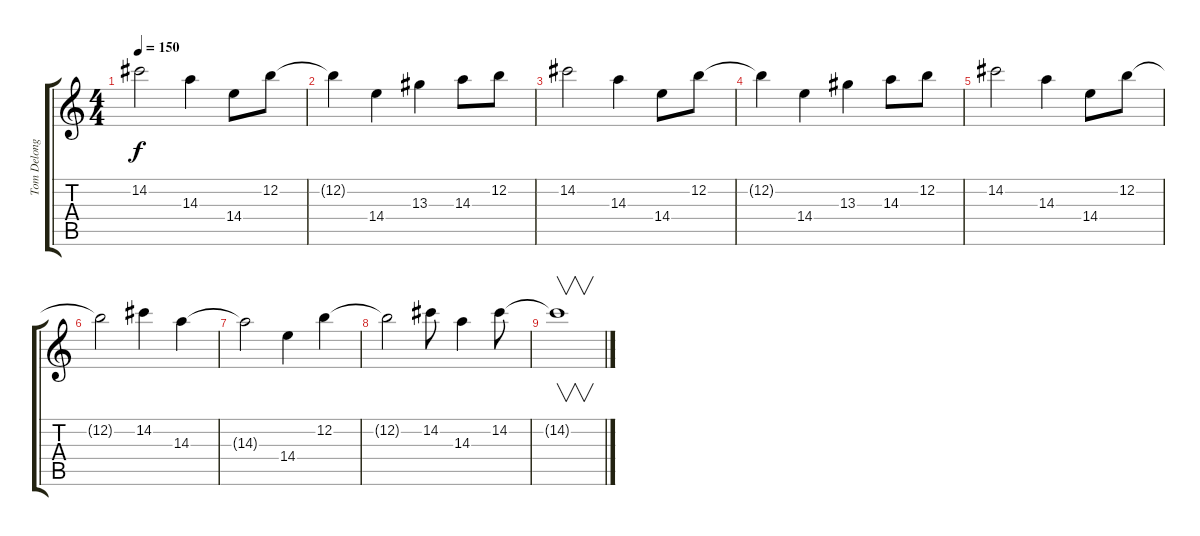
\track ("Tom Delonge" "Tom Delong") {instrument electricguitarclean}
\staff {score tabs}
\tuning (E4 B3 G3 D3 A2 E2) {hide}
\ts (4 4)
\tempo 150
\clef g2
\ks c
14.2.2{dy f} 14.3.4 14.4.8 12.2.8 |
12.2{t}.4 14.4.4 13.3.4 14.3.8 12.2.8 |
14.2.2 14.3.4 14.4.8 12.2.8 |
12.2{t}.4 14.4.4 13.3.4 14.3.8 12.2.8 |
14.2.2 14.3.4 14.4.8 12.2.8 |
12.2{t}.2 14.2.4 14.3.4 |
14.3{t}.2 14.4.4 12.2.4 |
12.2{t}.2 14.2.8 14.3.4 14.2.8 |
14.2{t}.1{v}
